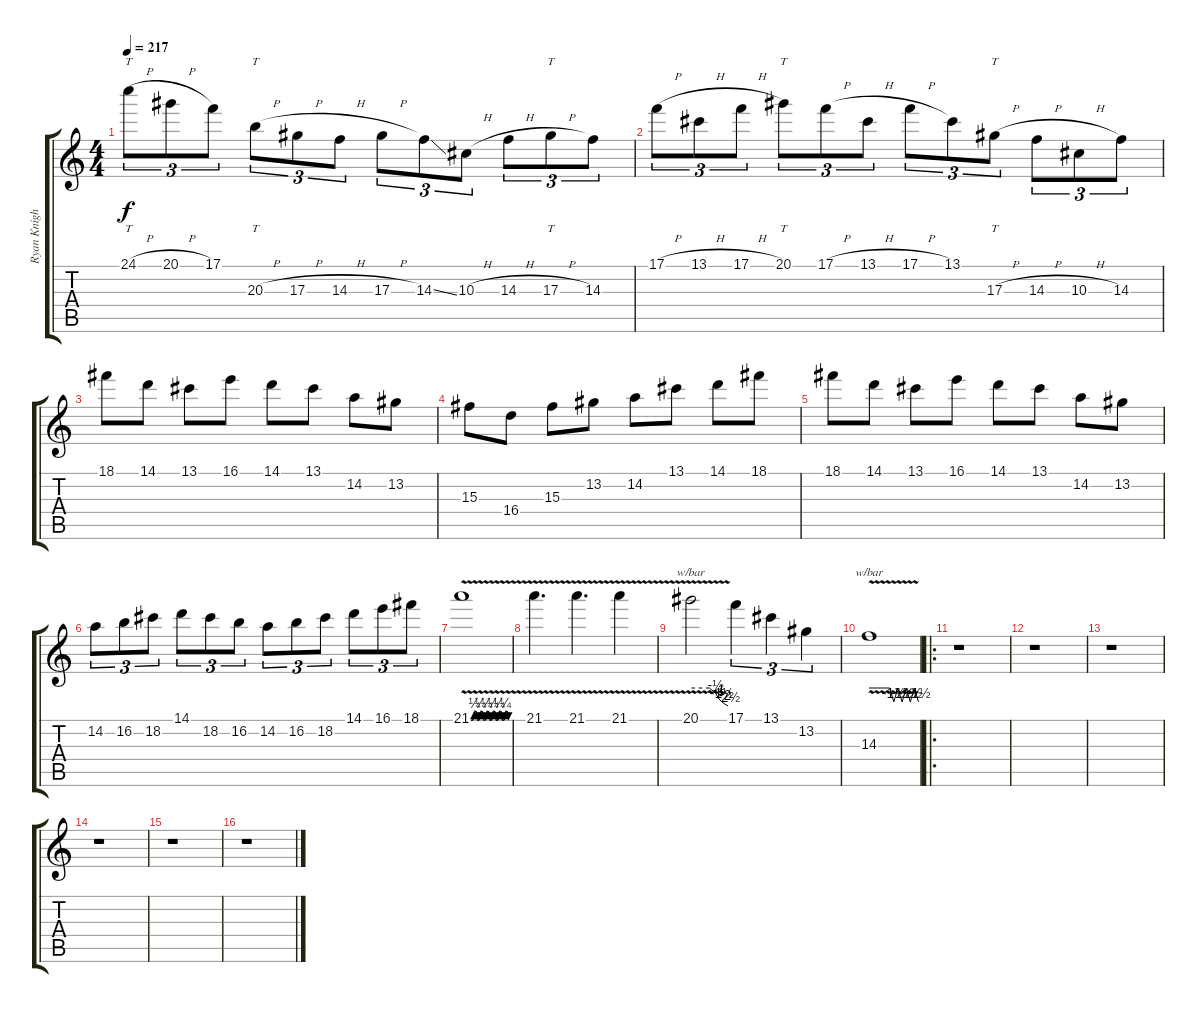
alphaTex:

\track ("Ryan Knight (Solo)" "Ryan Knigh") {instrument overdrivenguitar}
\staff {score tabs}
\tuning (C4 G3 Eb3 Bb2 F2 C2) {hide}
\ts (4 4)
\tempo 217
\clef g2
\ks c
24.1{h}.8{tt tu (3 2) dy f} 20.1{h}.8{tu (3 2)} 17.1.8{tu (3 2)} 20.3{h}.8{tt tu (3 2)} 17.3{h}.8{tu (3 2)} 14.3{h}.8{tu (3 2)} 17.3{h}.8{tu (3 2)} 14.3{ss}.8{tu (3 2)} 10.3{h}.8{tu (3 2)} 14.3{h}.8{tu (3 2)} 17.3{h}.8{tt tu (3 2)} 14.3.8{tu (3 2)} |
17.1{h}.8{tu (3 2)} 13.1{h}.8{tu (3 2)} 17.1{h}.8{tu (3 2)} 20.1.8{tt tu (3 2)} 17.1{h}.8{tu (3 2)} 13.1{h}.8{tu (3 2)} 17.1{h}.8{tu (3 2)} 13.1.8{tu (3 2)} 17.3{h}.8{tt tu (3 2)} 14.3{h}.8{tu (3 2)} 10.3{h}.8{tu (3 2)} 14.3.8{tu (3 2)} |
18.1.8 14.1.8 13.1.8 16.1.8 14.1.8 13.1.8 14.2.8 13.2.8 |
15.3.8 16.4.8 15.3.8 13.2.8 14.2.8 13.1.8 14.1.8 18.1.8 |
18.1.8 14.1.8 13.1.8 16.1.8 14.1.8 13.1.8 14.2.8 13.2.8 |
14.2.8{tu (3 2)} 16.2.8{tu (3 2)} 18.2.8{tu (3 2)} 14.1.8{tu (3 2)} 18.2.8{tu (3 2)} 16.2.8{tu (3 2)} 14.2.8{tu (3 2)} 16.2.8{tu (3 2)} 18.2.8{tu (3 2)} 14.1.8{tu (3 2)} 16.1.8{tu (3 2)} 18.1.8{tu (3 2)} |
21.1{be (custom 0 0 5 1 10 0 15 1 20 0 25 1 30 0 35 1 40 0 45 1 50 0 55 1 60 0) v}.1 |
21.1{v}.4{d} 21.1{v}.4{d} 21.1{v}.4 |
20.1{v}.2{tbe (custom default 0 0 30 0 40 -2 45 -4 50 -6 55 -8 60 -10)} 17.1.4{tu (3 2)} 13.1.4{tu (3 2)} 13.2.4{tu (3 2)} |
14.3{v}.1{tbe (custom default 0 0 5 0 10 0 15 0 20 0 25 0 30 -6 35 0 40 -6 45 0 50 -6 55 0 60 -6)} |
\ro
r.1 |
r.1 |
r.1 |
r.1 |
r.1 |
r.1
